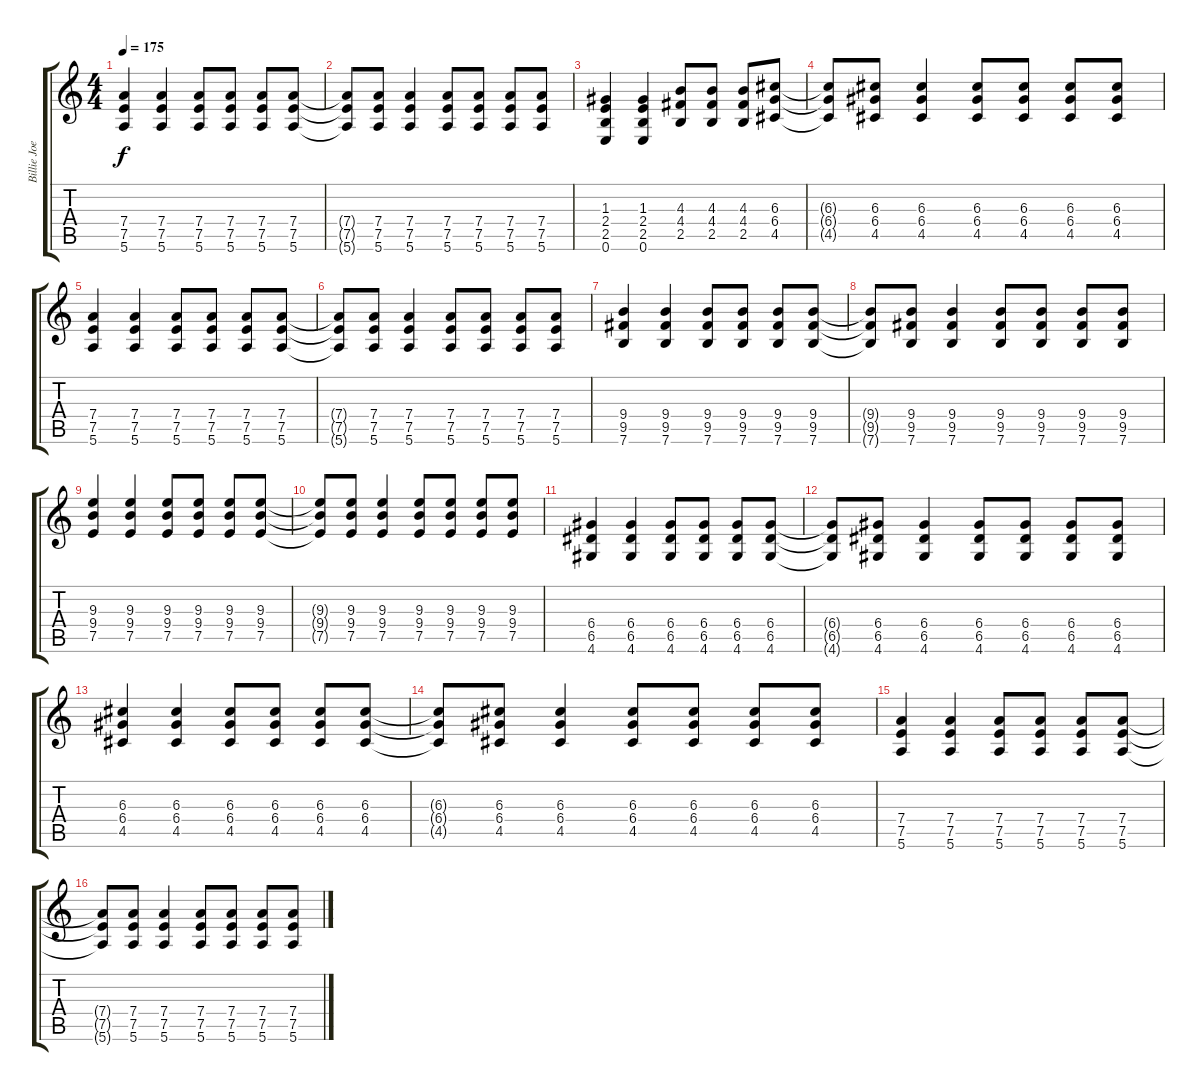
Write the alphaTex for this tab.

\track ("Billie Joe Armstrong - Guitar" "Billie Joe") {instrument overdrivenguitar}
\staff {score tabs}
\tuning (E4 B3 G3 D3 A2 E2) {hide}
\ts (4 4)
\tempo 175
\clef g2
\ks c
(7.4 7.5 5.6).4{dy f} (7.4 7.5 5.6).4 (7.4 7.5 5.6).8 (7.4 7.5 5.6).8 (7.4 7.5 5.6).8 (7.4 7.5 5.6).8 |
(7.4{t} 7.5{t} 5.6{t}).8 (7.4 7.5 5.6).8 (7.4 7.5 5.6).4 (7.4 7.5 5.6).8 (7.4 7.5 5.6).8 (7.4 7.5 5.6).8 (7.4 7.5 5.6).8 |
(1.3 2.4 2.5 0.6).4 (1.3 2.4 2.5 0.6).4 (4.3 4.4 2.5).8 (4.3 4.4 2.5).8 (4.3 4.4 2.5).8 (6.3 6.4 4.5).8 |
(6.3{t} 6.4{t} 4.5{t}).8 (6.3 6.4 4.5).8 (6.3 6.4 4.5).4 (6.3 6.4 4.5).8 (6.3 6.4 4.5).8 (6.3 6.4 4.5).8 (6.3 6.4 4.5).8 |
(7.4 7.5 5.6).4 (7.4 7.5 5.6).4 (7.4 7.5 5.6).8 (7.4 7.5 5.6).8 (7.4 7.5 5.6).8 (7.4 7.5 5.6).8 |
(7.4{t} 7.5{t} 5.6{t}).8 (7.4 7.5 5.6).8 (7.4 7.5 5.6).4 (7.4 7.5 5.6).8 (7.4 7.5 5.6).8 (7.4 7.5 5.6).8 (7.4 7.5 5.6).8 |
(9.4 9.5 7.6).4 (9.4 9.5 7.6).4 (9.4 9.5 7.6).8 (9.4 9.5 7.6).8 (9.4 9.5 7.6).8 (9.4 9.5 7.6).8 |
(9.4{t} 9.5{t} 7.6{t}).8 (9.4 9.5 7.6).8 (9.4 9.5 7.6).4 (9.4 9.5 7.6).8 (9.4 9.5 7.6).8 (9.4 9.5 7.6).8 (9.4 9.5 7.6).8 |
(9.3 9.4 7.5).4 (9.3 9.4 7.5).4 (9.3 9.4 7.5).8 (9.3 9.4 7.5).8 (9.3 9.4 7.5).8 (9.3 9.4 7.5).8 |
(9.3{t} 9.4{t} 7.5{t}).8 (9.3 9.4 7.5).8 (9.3 9.4 7.5).4 (9.3 9.4 7.5).8 (9.3 9.4 7.5).8 (9.3 9.4 7.5).8 (9.3 9.4 7.5).8 |
(6.4 6.5 4.6).4 (6.4 6.5 4.6).4 (6.4 6.5 4.6).8 (6.4 6.5 4.6).8 (6.4 6.5 4.6).8 (6.4 6.5 4.6).8 |
(6.4{t} 6.5{t} 4.6{t}).8 (6.4 6.5 4.6).8 (6.4 6.5 4.6).4 (6.4 6.5 4.6).8 (6.4 6.5 4.6).8 (6.4 6.5 4.6).8 (6.4 6.5 4.6).8 |
(6.3 6.4 4.5).4 (6.3 6.4 4.5).4 (6.3 6.4 4.5).8 (6.3 6.4 4.5).8 (6.3 6.4 4.5).8 (6.3 6.4 4.5).8 |
(6.3{t} 6.4{t} 4.5{t}).8 (6.3 6.4 4.5).8 (6.3 6.4 4.5).4 (6.3 6.4 4.5).8 (6.3 6.4 4.5).8 (6.3 6.4 4.5).8 (6.3 6.4 4.5).8 |
(7.4 7.5 5.6).4 (7.4 7.5 5.6).4 (7.4 7.5 5.6).8 (7.4 7.5 5.6).8 (7.4 7.5 5.6).8 (7.4 7.5 5.6).8 |
(7.4{t} 7.5{t} 5.6{t}).8 (7.4 7.5 5.6).8 (7.4 7.5 5.6).4 (7.4 7.5 5.6).8 (7.4 7.5 5.6).8 (7.4 7.5 5.6).8 (7.4 7.5 5.6).8
